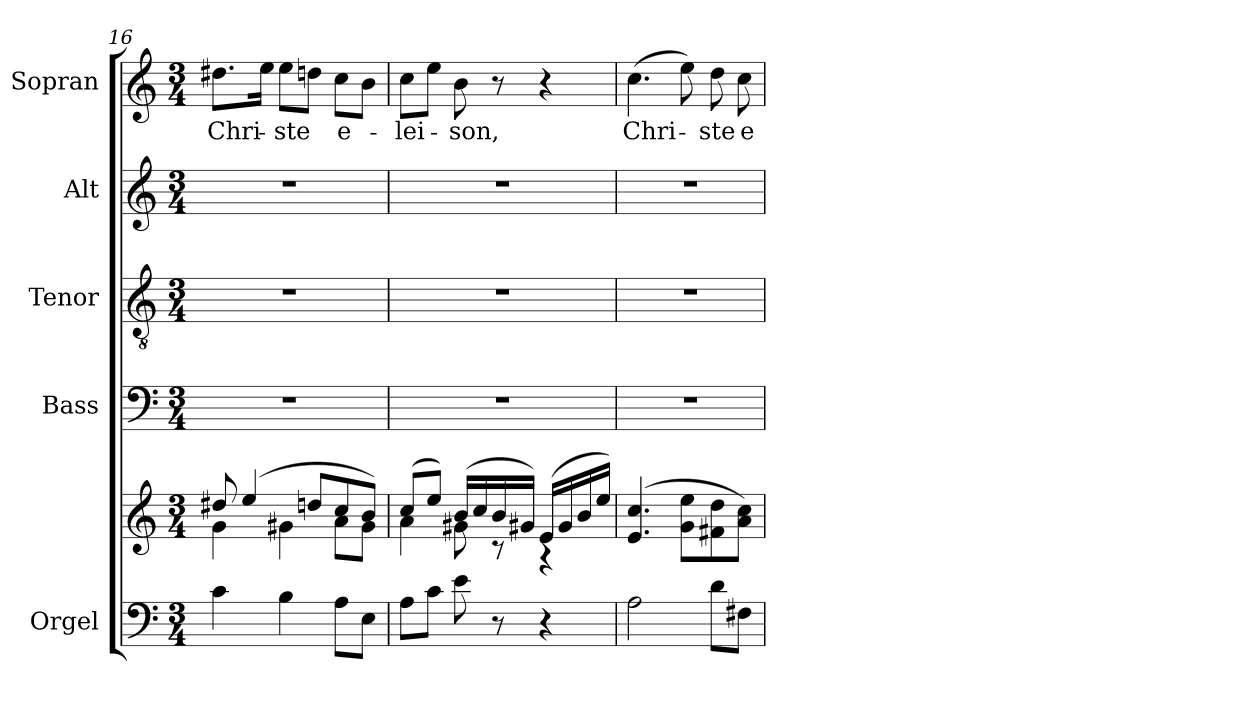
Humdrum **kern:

**kern	**kern	**kern	**kern	**kern	**kern	**text
*part5	*part5	*part4	*part3	*part2	*part1	*part1
*staff6	*staff5	*staff4	*staff3	*staff2	*staff1	*staff1
*I"Orgel	*	*I"Bass	*I"Tenor	*I"Alt	*I"Sopran	*
*I'Org.	*	*I'B.	*I'T.	*I'A.	*I'S.	*
*clefF4	*clefG2	*clefF4	*clefGv2	*clefG2	*clefG2	*
*k[]	*k[]	*k[]	*k[]	*k[]	*k[]	*
*C:	*C:	*C:	*C:	*C:	*C:	*
*M3/4	*M3/4	*M3/4	*M3/4	*M3/4	*M3/4	*
=16	=16	=16	=16	=16	=16	=16
*	*^	*	*	*	*	*
!	!	!	!	!	!	!	!LO:LY:b
4c\	8dd#X/	4g\	2.r	2.r	2.r	8.dd#X\L	Chri-
.	(4ee/	.	.	.	.	.	.
.	.	.	.	.	.	16ee\Jk	.
!	!	!	!	!	!	!	!LO:LY:b
4B\	.	4g#X\	.	.	.	8ee\L	-ste
.	8ddn/L	.	.	.	.	8ddn\J	.
!	!	!	!	!	!	!	!LO:LY:b
8A\L	8cc/	8a\L	.	.	.	8cc\L	e-
8E\J	8b/J)	8g#\J	.	.	.	8b\J	.
=17	=17	=17	=17	=17	=17	=17	=17
!	!	!	!	!	!	!	!LO:LY:b
8A\L	(>8cc/L	4a\	2.r	2.r	2.r	8cc\L	-lei-
8c\J	8ee/J)	.	.	.	.	8ee\J	.
!	!	!	!	!	!	!	!LO:LY:b
8e\	(>16b/LL	8g#X\	.	.	.	8b\	-son,
.	16cc/	.	.	.	.	.	.
8r	16b/	8rB	.	.	.	8r	.
.	16g#X/JJ)	.	.	.	.	.	.
4r	(>16e/LL	4rG	.	.	.	4r	.
.	16g#/	.	.	.	.	.	.
.	16b/	.	.	.	.	.	.
.	16ee/JJ)	.	.	.	.	.	.
*	*v	*v	*	*	*	*	*
=18	=18	=18	=18	=18	=18	=18
!	!	!	!	!	!	!LO:LY:b
2A\	(4.e/ 4.cc/	2.r	2.r	2.r	(>4.cc\	Chri-
.	8g\ 8ee\L	.	.	.	8ee\)	.
!	!	!	!	!	!	!LO:LY:b
8d\L	8f#X\ 8dd\	.	.	.	8dd\	-ste
!	!	!	!	!	!	!LO:LY:b
8F#X\J	8a\ 8cc\J)	.	.	.	8cc\	e-
=	=	=	=	=	=	=
*-	*-	*-	*-	*-	*-	*-
